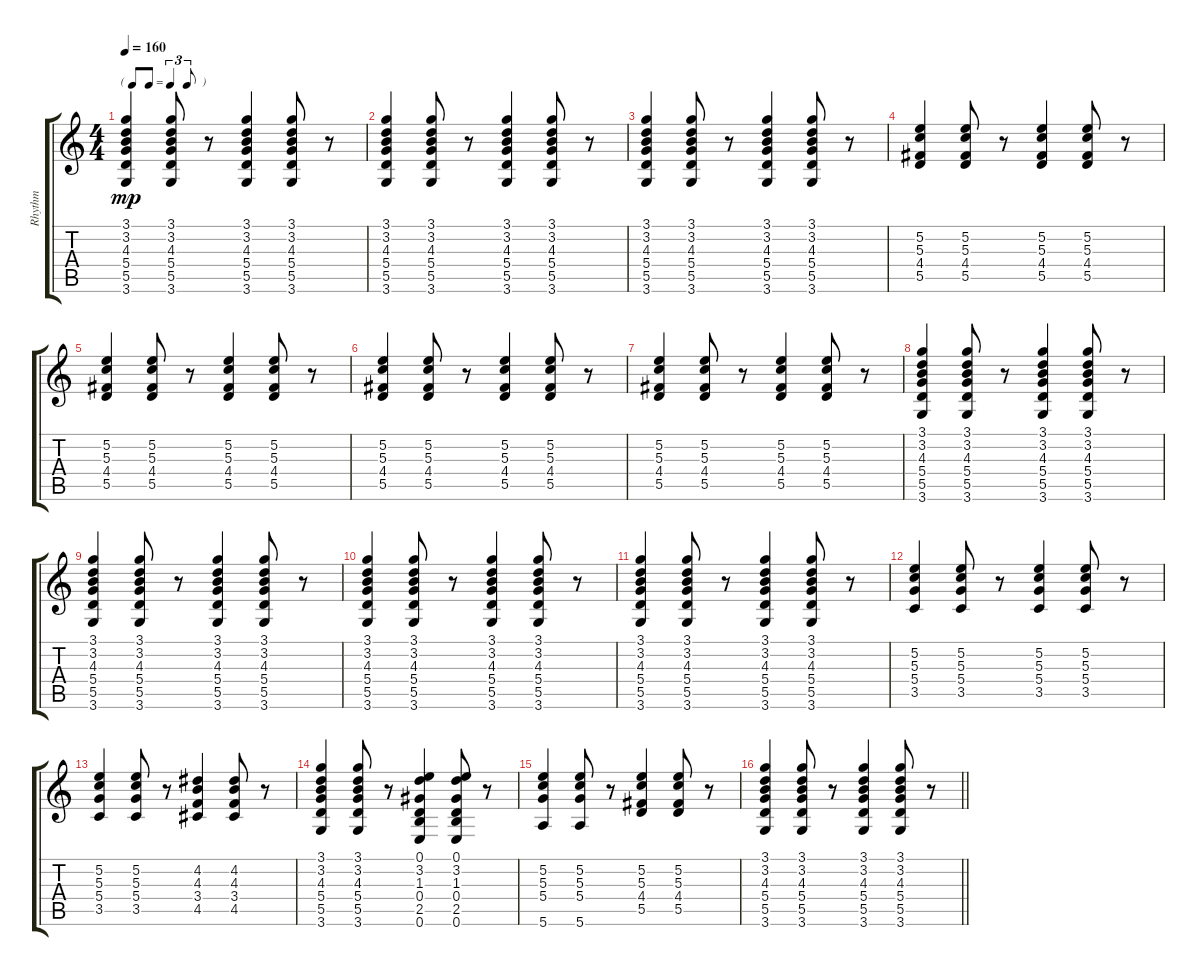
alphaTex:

\track ("Rhythm" "Rhythm") {instrument acousticguitarnylon}
\staff {score tabs}
\tuning (E4 B3 G3 D3 A2 E2) {hide}
\ts (4 4)
\tf triplet8th
\tempo 160
\clef g2
\ks c
(3.1 3.2 4.3 5.4 5.5 3.6).4{dy mp} (3.1 3.2 4.3 5.4 5.5 3.6).8 r.8 (3.1 3.2 4.3 5.4 5.5 3.6).4 (3.1 3.2 4.3 5.4 5.5 3.6).8 r.8 |
(3.1 3.2 4.3 5.4 5.5 3.6).4 (3.1 3.2 4.3 5.4 5.5 3.6).8 r.8 (3.1 3.2 4.3 5.4 5.5 3.6).4 (3.1 3.2 4.3 5.4 5.5 3.6).8 r.8 |
(3.1 3.2 4.3 5.4 5.5 3.6).4 (3.1 3.2 4.3 5.4 5.5 3.6).8 r.8 (3.1 3.2 4.3 5.4 5.5 3.6).4 (3.1 3.2 4.3 5.4 5.5 3.6).8 r.8 |
(5.2 5.3 4.4 5.5).4 (5.2 5.3 4.4 5.5).8 r.8 (5.2 5.3 4.4 5.5).4 (5.2 5.3 4.4 5.5).8 r.8 |
(5.2 5.3 4.4 5.5).4 (5.2 5.3 4.4 5.5).8 r.8 (5.2 5.3 4.4 5.5).4 (5.2 5.3 4.4 5.5).8 r.8 |
(5.2 5.3 4.4 5.5).4 (5.2 5.3 4.4 5.5).8 r.8 (5.2 5.3 4.4 5.5).4 (5.2 5.3 4.4 5.5).8 r.8 |
(5.2 5.3 4.4 5.5).4 (5.2 5.3 4.4 5.5).8 r.8 (5.2 5.3 4.4 5.5).4 (5.2 5.3 4.4 5.5).8 r.8 |
(3.1 3.2 4.3 5.4 5.5 3.6).4 (3.1 3.2 4.3 5.4 5.5 3.6).8 r.8 (3.1 3.2 4.3 5.4 5.5 3.6).4 (3.1 3.2 4.3 5.4 5.5 3.6).8 r.8 |
(3.1 3.2 4.3 5.4 5.5 3.6).4 (3.1 3.2 4.3 5.4 5.5 3.6).8 r.8 (3.1 3.2 4.3 5.4 5.5 3.6).4 (3.1 3.2 4.3 5.4 5.5 3.6).8 r.8 |
(3.1 3.2 4.3 5.4 5.5 3.6).4 (3.1 3.2 4.3 5.4 5.5 3.6).8 r.8 (3.1 3.2 4.3 5.4 5.5 3.6).4 (3.1 3.2 4.3 5.4 5.5 3.6).8 r.8 |
(3.1 3.2 4.3 5.4 5.5 3.6).4 (3.1 3.2 4.3 5.4 5.5 3.6).8 r.8 (3.1 3.2 4.3 5.4 5.5 3.6).4 (3.1 3.2 4.3 5.4 5.5 3.6).8 r.8 |
(5.2 5.3 5.4 3.5).4 (5.2 5.3 5.4 3.5).8 r.8 (5.2 5.3 5.4 3.5).4 (5.2 5.3 5.4 3.5).8 r.8 |
(5.2 5.3 5.4 3.5).4 (5.2 5.3 5.4 3.5).8 r.8 (4.2 4.3 3.4 4.5).4 (4.2 4.3 3.4 4.5).8 r.8 |
(3.1 3.2 4.3 5.4 5.5 3.6).4 (3.1 3.2 4.3 5.4 5.5 3.6).8 r.8 (0.1 3.2 1.3 0.4 2.5 0.6).4 (0.1 3.2 1.3 0.4 2.5 0.6).8 r.8 |
(5.2 5.3 5.4 5.6).4 (5.2 5.3 5.4 5.6).8 r.8 (5.2 5.3 4.4 5.5).4 (5.2 5.3 4.4 5.5).8 r.8 |
\barLineRight lightlight
(3.1 3.2 4.3 5.4 5.5 3.6).4 (3.1 3.2 4.3 5.4 5.5 3.6).8 r.8 (3.1 3.2 4.3 5.4 5.5 3.6).4 (3.1 3.2 4.3 5.4 5.5 3.6).8 r.8
